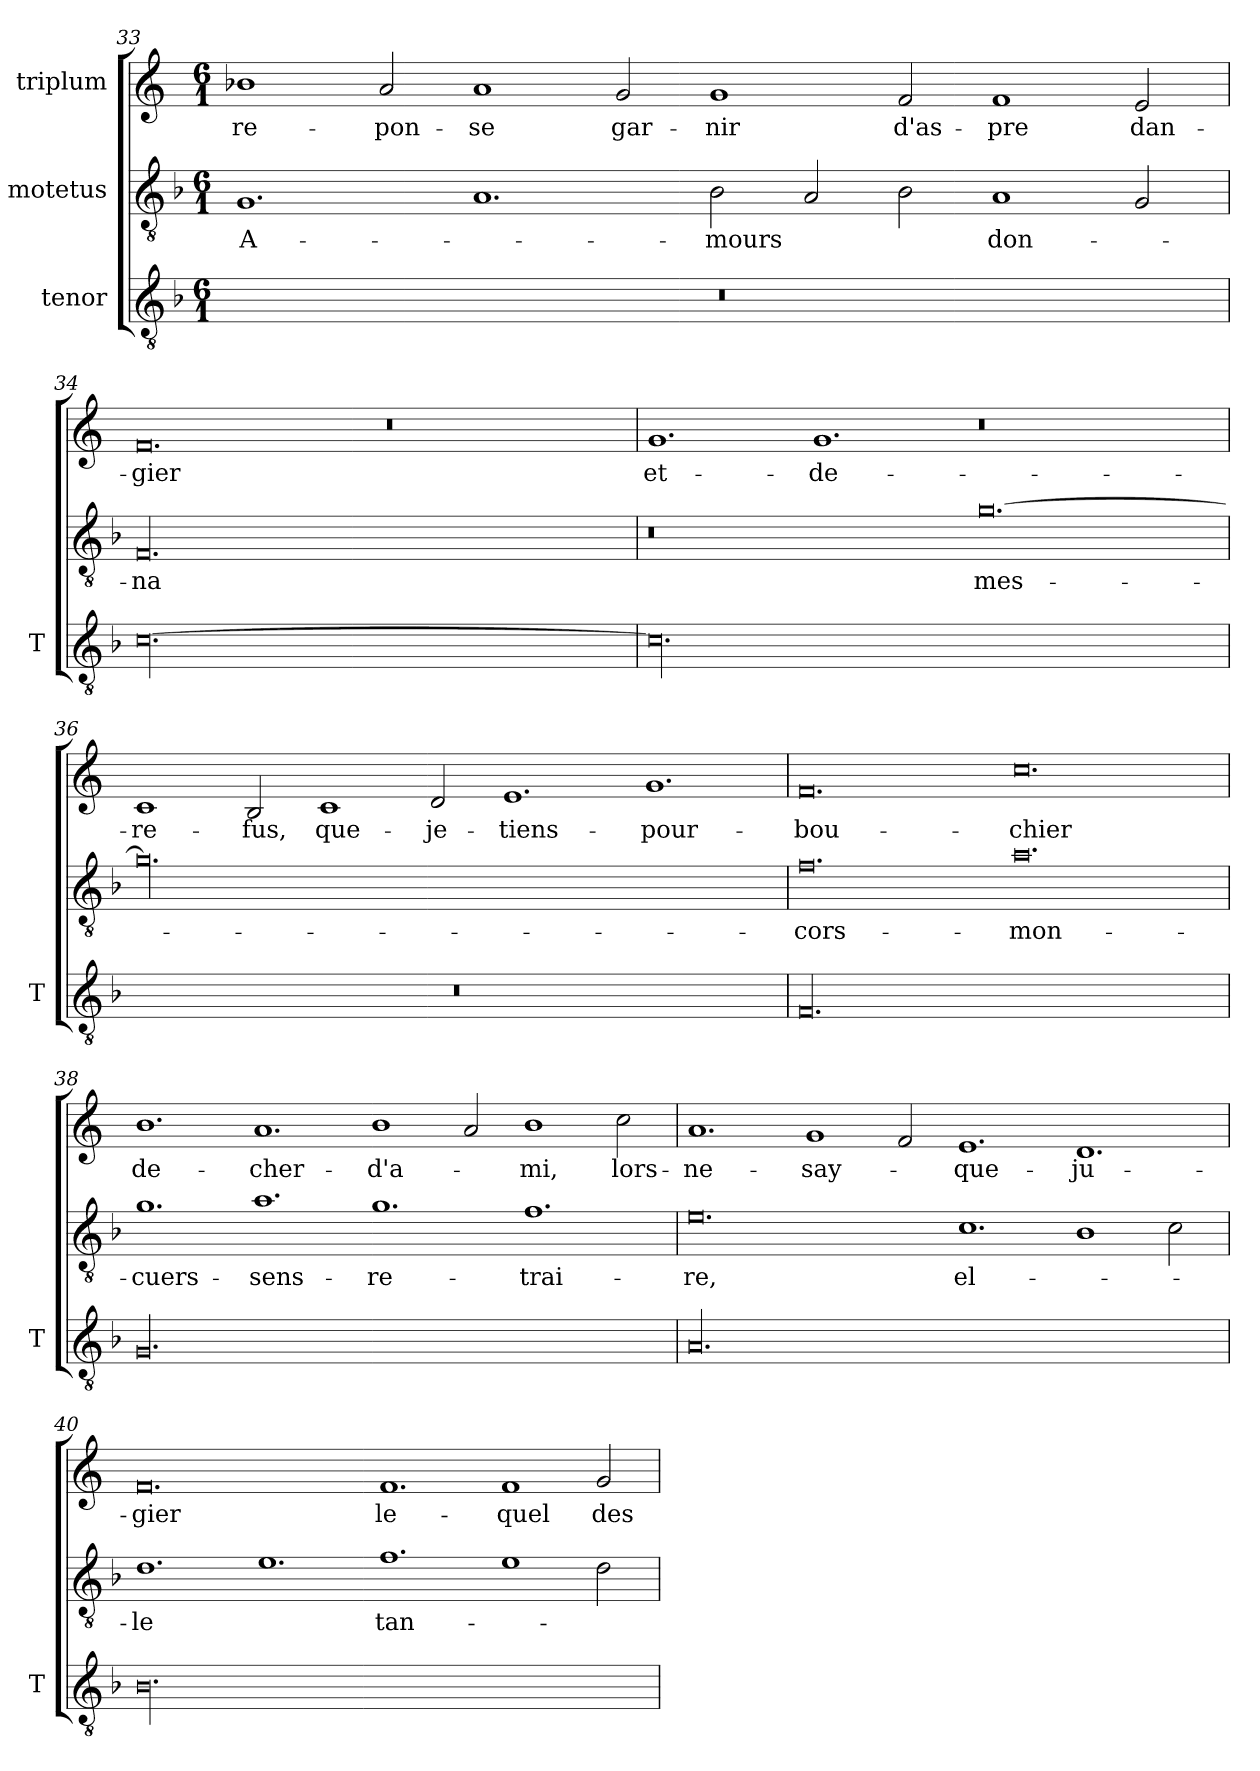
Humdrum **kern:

**kern	**kern	**text	**kern	**text
*part3	*part2	*part2	*part1	*part1
*staff3	*staff2	*staff2	*staff1	*staff1
*I"tenor	*I"motetus	*	*I"triplum	*
*I'T	*	*	*	*
*clefGv2	*clefGv2	*	*clefG2	*
*k[b-]	*k[b-]	*	*k[]	*
*F:	*F:	*	*C:	*
*M6/1	*M6/1	*	*M6/1	*
=33	=33	=33	=33	=33
00.r	1.G/	A-	1b-X\	re-
.	.	.	2a/	-pon-
.	1.A/	.	1a/	-se
.	.	.	2g/	gar-
.	2B-\	-mours	1g/	-nir
.	2A/	.	.	.
.	2B-\	.	2f/	d'as-
.	1A/	don-	1f/	-pre
.	2G/	.	2e/	dan-
=34	=34	=34	=34	=34
[00.c\	00.F/	-na	0.f/	-gier
.	.	.	0.r	.
=35	=35	=35	=35	=35
00.c\]	0.r	.	1.g/	et-
.	.	.	1.g/	de-
.	[0.g\	mes-	0.r	.
=36	=36	=36	=36	=36
00.r	00.g\]	.	1c/	re-
.	.	.	2B/	-fus,
.	.	.	1c/	que-
.	.	.	2d/	je-
.	.	.	1.e/	tiens-
.	.	.	1.g/	pour-
=37	=37	=37	=37	=37
00.F/	0.f\	cors-	0.f/	bou-
.	0.a\	mon-	0.cc\	-chier
=38	=38	=38	=38	=38
00.G/	1.g\	cuers-	1.b\	de-
.	1.a\	sens-	1.a/	cher-
.	1.g\	re-	1b\	d'a-
.	.	.	2a/	.
.	1.f\	-trai-	1b\	-mi,
.	.	.	2cc\	lors-
=39	=39	=39	=39	=39
00.A/	0.e\	-re,	1.a/	ne-
.	.	.	1g/	say-
.	.	.	2f/	.
.	1.c\	el-	1.e/	que-
.	1B-\	.	1.d/	ju-
.	2c\	.	.	.
=40	=40	=40	=40	=40
00.B-\	1.d\	-le	0.f/	-gier
.	1.e\	.	.	.
.	1.f\	tan-	1.f/	le-
.	1e\	.	1f/	-quel
.	2d\	.	2g/	des-
=	=	=	=	=
*-	*-	*-	*-	*-
